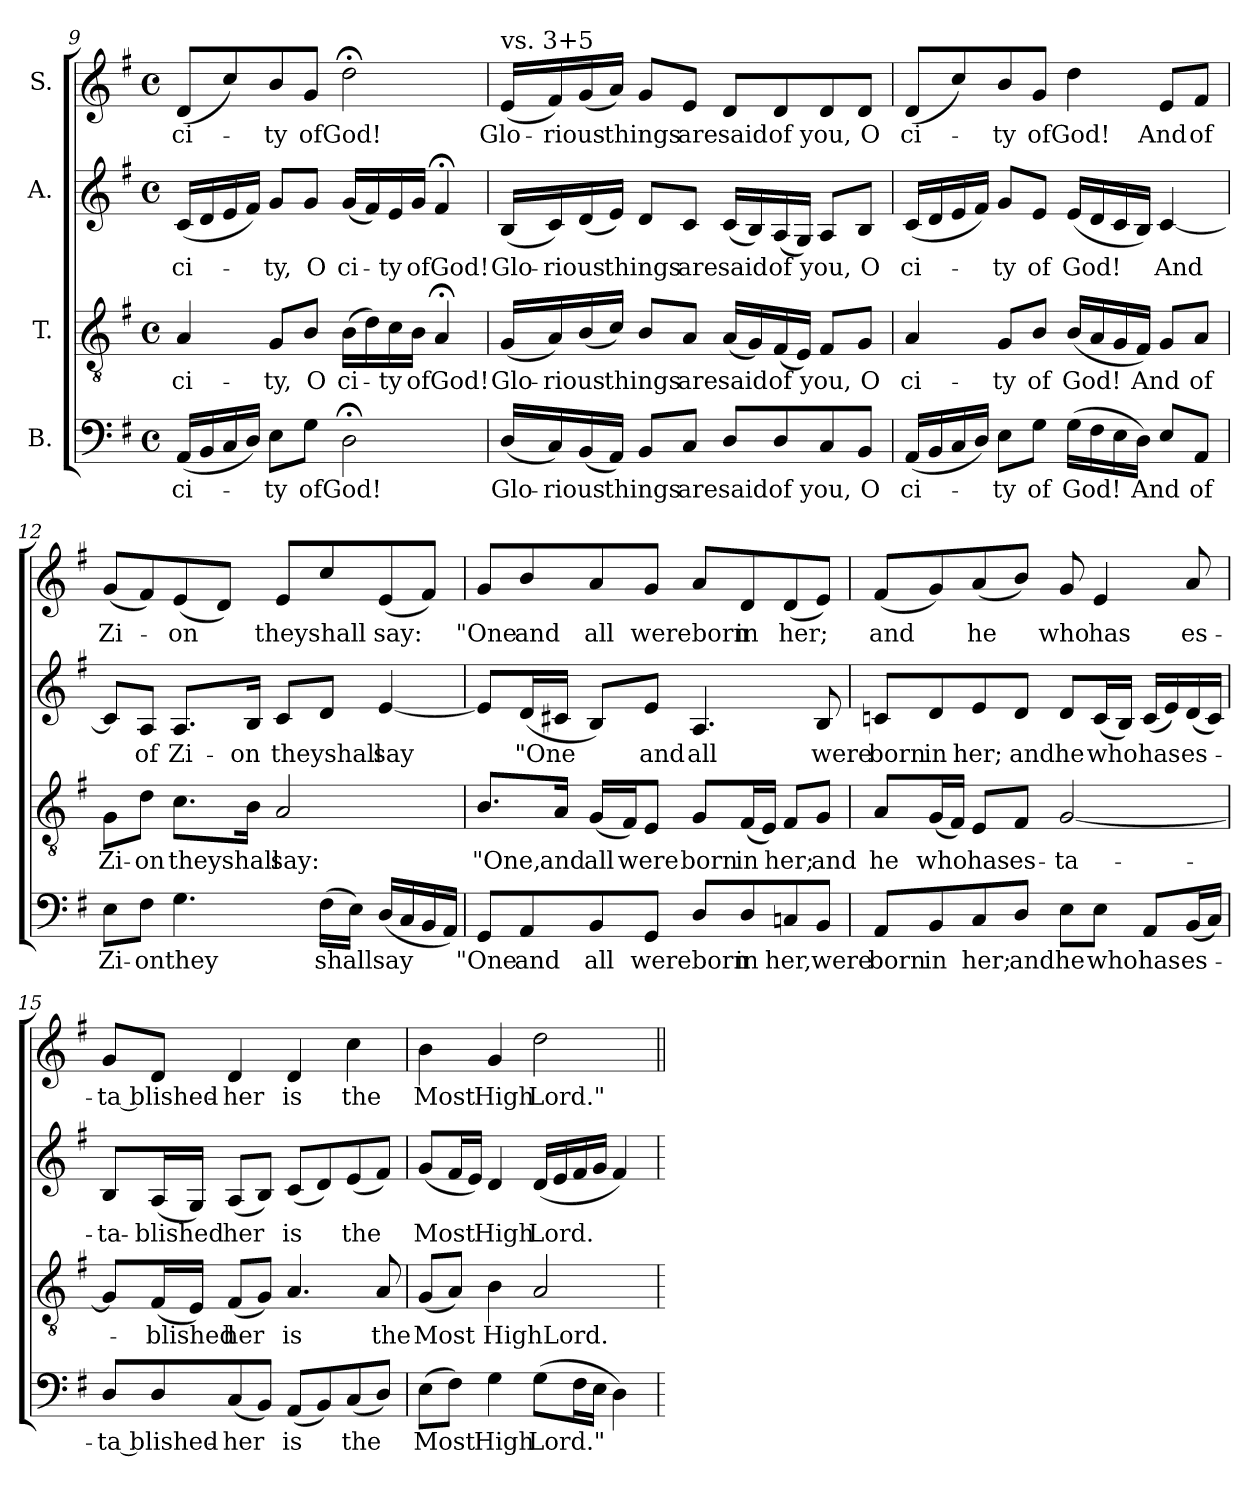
**kern	**text	**kern	**text	**kern	**text	**kern	**text
*part4	*part4	*part3	*part3	*part2	*part2	*part1	*part1
*staff4	*staff4	*staff3	*staff3	*staff2	*staff2	*staff1	*staff1
*I"B.	*	*I"T.	*	*I"A.	*	*I"S.	*
*clefF4	*	*clefGv2	*	*clefG2	*	*clefG2	*
*k[f#]	*	*k[f#]	*	*k[f#]	*	*k[f#]	*
*G:	*	*G:	*	*G:	*	*G:	*
*M4/4	*	*M4/4	*	*M4/4	*	*M4/4	*
*met(c)	*	*met(c)	*	*met(c)	*	*met(c)	*
=9	=9	=9	=9	=9	=9	=9	=9
!	!LO:LY:b:cj	!	!LO:LY:b:cj	!	!LO:LY:b:cj	!	!LO:LY:b:cj
(<16AA/L	ci-	4A/	ci-	(<16c/L	ci-	(<8d/L	ci-
16BB/	.	.	.	16d/	.	.	.
16C/	.	.	.	16e/	.	8cc/)	.
16D/J)	.	.	.	16f#/J)	.	.	.
!	!LO:LY:b:cj	!	!LO:LY:b:cj	!	!LO:LY:b:cj	!	!LO:LY:b:cj
8E\L	-ty	8G/L	-ty,	8g/L	-ty,	8b/	-ty
!	!LO:LY:b	!	!LO:LY:b:cj	!	!LO:LY:b:cj	!	!LO:LY:b
8G\J	ofGod!	8B/J	O	8g/J	O	8g/J	ofGod!
!	!	!	!LO:LY:b:cj	!	!LO:LY:b:cj	!	!
2D;<\	.	(>16B\L	ci-	(<16g/L	ci-	2dd;<\	.
.	.	16d\)	.	16f#/)	.	.	.
!	!	!	!LO:LY:b:cj	!	!LO:LY:b:cj	!	!
.	.	16c\	-ty	16e/	-ty	.	.
!	!	!	!LO:LY:b	!	!LO:LY:b	!	!
.	.	16B\J	ofGod!	16g/J	ofGod!	.	.
.	.	4A;</	.	4f#;</	.	.	.
!!LO:LB:g=z
=10	=10	=10	=10	=10	=10	=10	=10
!	!	!	!	!	!	!LO:TX:a:t=vs. 3+5	!
!	!LO:LY:b:cj	!	!LO:LY:b:cj	!	!LO:LY:b:cj	!	!LO:LY:b:cj
(<16D/L	Glo-	(<16G/L	Glo-	(<16B/L	Glo-	(<16e/L	Glo-
!	!LO:LY:b	!	!LO:LY:b	!	!LO:LY:b	!	!LO:LY:b
16C/)	-rious	16A/)	-rious	16c/)	-rious	16f#/)	-rious
(<16BB/	.	(<16B/	.	(<16d/	.	(<16g/	.
!	!LO:LY:b	!	!LO:LY:b	!	!LO:LY:b	!	!LO:LY:b
16AA/J)	things	16c/J)	things	16e/J)	things	16a/J)	things
8BB/L	.	8B/L	.	8d/L	.	8g/L	.
!	!LO:LY:b	!	!LO:LY:b:cj	!	!LO:LY:b:cj	!	!LO:LY:b:cj
8C/J	aresaid	8A/J	are	8c/J	are	8e/J	are
!	!	!	!LO:LY:b:cj	!	!LO:LY:b	!	!LO:LY:b:cj
8D/L	.	(<16A/L	said	(<16c/L	said	8d/L	said
.	.	16G/)	.	16B/)	.	.	.
!	!LO:LY:b:cj	!	!LO:LY:b	!	!LO:LY:b	!	!LO:LY:b:cj
8D/	of	(<16F#/	of	(<16A/	of	8d/	of
.	.	16E/J)	.	16G/J)	.	.	.
!	!LO:LY:b:cj	!	!LO:LY:b:cj	!	!LO:LY:b:cj	!	!LO:LY:b:cj
8C/	you,	8F#/L	you,	8A/L	you,	8d/	you,
!	!LO:LY:b:cj	!	!LO:LY:b:cj	!	!LO:LY:b:cj	!	!LO:LY:b
8BB/J	O	8G/J	O	8B/J	O	8d/J	O
=11	=11	=11	=11	=11	=11	=11	=11
!	!LO:LY:b:cj	!	!LO:LY:b:cj	!	!LO:LY:b:cj	!	!LO:LY:b:cj
(<16AA/L	ci-	4A/	ci-	(<16c/L	ci-	(<8d/L	ci-
16BB/	.	.	.	16d/	.	.	.
16C/	.	.	.	16e/	.	8cc/)	.
16D/J)	.	.	.	16f#/J)	.	.	.
!	!LO:LY:b:cj	!	!LO:LY:b:cj	!	!LO:LY:b:cj	!	!LO:LY:b:cj
8E\L	-ty	8G/L	-ty	8g/L	-ty	8b/	-ty
!	!LO:LY:b:cj	!	!LO:LY:b:cj	!	!LO:LY:b:cj	!	!LO:LY:b
8G\J	of	8B/J	of	8e/J	of	8g/J	ofGod!
!	!LO:LY:b	!	!LO:LY:b:cj	!	!LO:LY:b:cj	!	!
(>16G\L	God!	(<16B/L	God!	(<16e/L	God!	4dd\	.
16F#\	.	16A/	.	16d/	.	.	.
16E\	.	16G/	.	16c/	.	.	.
!	!LO:LY:b	!	!LO:LY:b	!	!	!	!
16D\J)	And	16F#/J)	And	16B/J)	.	.	.
!	!	!	!	!	!LO:LY:b:cj	!	!LO:LY:b:cj
8E/L	.	8G/L	.	[<4c/	And	8e/L	And
!	!LO:LY:b:cj	!	!LO:LY:b:cj	!	!	!	!LO:LY:b:cj
8AA/J	of	8A/J	of	.	.	8f#/J	of
=12	=12	=12	=12	=12	=12	=12	=12
!	!LO:LY:b:cj	!	!LO:LY:b:cj	!	!	!	!LO:LY:b:cj
8E\L	Zi-	8G\L	Zi-	8c/L]	.	(<8g/L	Zi-
!	!LO:LY:b	!	!LO:LY:b:cj	!	!LO:LY:b:cj	!	!
8F#\J	-onthey	8d\J	-on	8A/J	of	8f#/)	.
!	!	!	!LO:LY:b	!	!LO:LY:b:cj	!	!LO:LY:b:cj
4.G\	.	8.c\L	theyshall	8.A/L	Zi-	(<8e/	-on
.	.	.	.	.	.	8d/J)	.
!	!	!	!	!	!LO:LY:b:cj	!	!
.	.	16B\J	.	16B/J	-on	.	.
!	!	!	!LO:LY:b	!	!LO:LY:b	!	!LO:LY:b
.	.	2A/	say:	8c/L	theyshall	8e/L	theyshall
!	!LO:LY:b:cj	!	!	!	!	!	!
(>16F#\L	shallsay	.	.	8d/J	.	8cc/	.
16E\J)	.	.	.	.	.	.	.
!	!	!	!	!	!LO:LY:b	!	!LO:LY:b
(<16D/L	.	.	.	[>4e/	say	(<8e/	say:
16C/	.	.	.	.	.	.	.
16BB/	.	.	.	.	.	8f#/J)	.
16AA/J)	.	.	.	.	.	.	.
!!LO:PB:g=z
=13	=13	=13	=13	=13	=13	=13	=13
!	!LO:LY:b:rj	!	!LO:LY:b:cj	!	!	!	!LO:LY:b:rj
8GG/L	"One	8.B/L	"One,	8e/L]	.	8g/L	"One
!	!LO:LY:b:cj	!	!	!	!LO:LY:b	!	!LO:LY:b:cj
8AA/	and	.	.	(<16d/	"One	8b/	and
!	!	!	!LO:LY:b:cj	!	!	!	!
.	.	16A/J	and	16c#X/J	.	.	.
!	!LO:LY:b:rj	!	!LO:LY:b:rj	!	!	!	!LO:LY:b:rj
8BB/	all	(<16G/L	all	8B/L)	.	8a/	all
!	!	!	!LO:LY:b	!	!	!	!
.	.	16F#/)	were	.	.	.	.
!	!LO:LY:b:cj	!	!	!	!LO:LY:b:cj	!	!LO:LY:b:cj
8GG/J	wereborn	8E/J	.	8e/J	and	8g/J	wereborn
!	!	!	!LO:LY:b:cj	!	!LO:LY:b:cj	!	!
8D/L	.	8G/L	born	4.A/	all	8a/L	.
!	!LO:LY:b	!	!LO:LY:b	!	!	!	!LO:LY:b
8D/	in	(<16F#/	in	.	.	8d/	in
.	.	16E/J)	.	.	.	.	.
!	!LO:LY:b:cj	!	!LO:LY:b:cj	!	!	!	!LO:LY:b:cj
8Cn/	her,	8F#/L	her;	.	.	(<8d/	her;
!	!LO:LY:b:cj	!	!LO:LY:b:cj	!	!LO:LY:b:cj	!	!
8BB/J	were	8G/J	and	8B/	were	8e/J)	.
=14	=14	=14	=14	=14	=14	=14	=14
!	!LO:LY:b:cj	!	!LO:LY:b:cj	!	!LO:LY:b:cj	!	!LO:LY:b:cj
8AA/L	born	8A/L	he	8cn/L	born	(<8f#/L	and
!	!LO:LY:b	!	!LO:LY:b	!	!LO:LY:b	!	!
8BB/	in	(<16G/	who	8d/	in	8g/)	.
.	.	16F#/J)	.	.	.	.	.
!	!LO:LY:b:cj	!	!LO:LY:b:cj	!	!LO:LY:b:cj	!	!LO:LY:b:cj
8C/	her;	8E/L	has	8e/	her;	(<8a/	he
!	!LO:LY:b:cj	!	!LO:LY:b:cj	!	!LO:LY:b:cj	!	!
8D/J	andhe	8F#/J	es-	8d/J	and	8b/J)	.
!	!	!	!LO:LY:b:cj	!	!LO:LY:b:cj	!	!LO:LY:b:cj
8E\L	.	[<2G/	-ta-	8d/L	he	8g/	who
!	!LO:LY:b:cj	!	!	!	!LO:LY:b	!	!LO:LY:b
8E\J	who	.	.	(<16c/	who	4e/	has
.	.	.	.	16B/J)	.	.	.
!	!LO:LY:b:cj	!	!	!	!LO:LY:b	!	!
8AA/L	has	.	.	(<16c/L	has	.	.
.	.	.	.	16e/)	.	.	.
!	!LO:LY:b:cj	!	!	!	!LO:LY:b:cj	!	!LO:LY:b:cj
(<16BB/	es-	.	.	(<16d/	es-	8a/	es-
16C/J)	.	.	.	16c/J)	.	.	.
=15	=15	=15	=15	=15	=15	=15	=15
!	!LO:LY:b:cj	!	!	!	!LO:LY:b:cj	!	!LO:LY:b:cj
8D/L	-ta blished-	8G/L]	.	8B/L	-ta-	8g/L	-ta blished-
!	!	!	!LO:LY:b	!	!LO:LY:b	!	!
8D/	.	(<16F#/	-blished	(<16A/	-blished	8d/J	.
.	.	16E/J)	.	16G/J)	.	.	.
!	!LO:LY:b	!	!LO:LY:b	!	!LO:LY:b	!	!LO:LY:b
(<8C/	-her	(<8F#/L	her	(<8A/L	her	4d/	-her
8BB/J)	.	8G/J)	.	8B/J)	.	.	.
!	!LO:LY:b	!	!LO:LY:b:cj	!	!LO:LY:b:cj	!	!LO:LY:b:cj
(<8AA/L	is	4.A/	is	(<8c/L	is	4d/	is
8BB/)	.	.	.	8d/)	.	.	.
!	!LO:LY:b	!	!	!	!LO:LY:b	!	!LO:LY:b:cj
(<8C/	the	.	.	(<8e/	the	4cc\	the
!	!	!	!LO:LY:b:cj	!	!	!	!
8D/J)	.	8A/	the	8f#/J)	.	.	.
!!LO:LB:g=z
=16	=16	=16	=16	=16	=16	=16	=16
!	!LO:LY:b	!	!LO:LY:b	!	!LO:LY:b	!	!LO:LY:b:cj
(>8E\L	Most	(<8G/L	Most	(<8g/L	Most	4b\	Most
8F#\J)	.	8A/J)	.	16f#/	.	.	.
.	.	.	.	16e/J)	.	.	.
!	!LO:LY:b:cj	!	!LO:LY:b	!	!LO:LY:b:cj	!	!LO:LY:b:cj
4G\	High	4B\	HighLord.	4d/	High	4g/	High
!	!LO:LY:b	!	!	!	!LO:LY:b	!	!LO:LY:b
(>8G\L	Lord."	2A/	.	(<16d/L	Lord.	2dd\	Lord."
.	.	.	.	16e/	.	.	.
16F#\	.	.	.	16f#/	.	.	.
16E\J	.	.	.	16g/J	.	.	.
4D\)	.	.	.	4f#/)	.	.	.
=	=||	=	=||	=	=||	=||	=||
*-	*-	*-	*-	*-	*-	*-	*-
